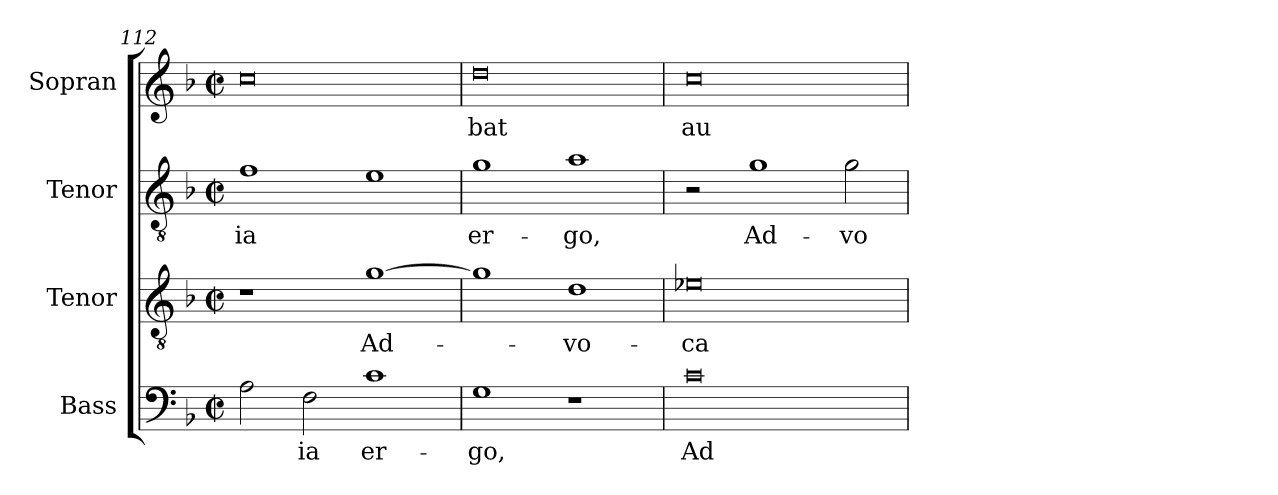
**kern	**text	**kern	**text	**kern	**text	**kern	**text
*part4	*part4	*part3	*part3	*part2	*part2	*part1	*part1
*staff4	*staff4	*staff3	*staff3	*staff2	*staff2	*staff1	*staff1
*I"Bass	*	*I"Tenor	*	*I"Tenor	*	*I"Sopran	*
*	*	*I'Tenor	*	*	*	*	*
*clefF4	*	*clefGv2	*	*clefGv2	*	*clefG2	*
*	*	*ITrd7c12	*	*ITrd7c12	*	*	*
*k[b-]	*	*k[b-]	*	*k[b-]	*	*k[b-]	*
*F:	*	*F:	*	*F:	*	*F:	*
*M2/2	*	*M2/2	*	*M2/2	*	*M2/2	*
*met(c|)	*	*met(c|)	*	*met(c|)	*	*met(c|)	*
=112	=112	=112	=112	=112	=112	=112	=112
!	!	!	!	!	!LO:LY:b:color=#000000	!	!
2Ai\	.	1r	.	1Fi	-ia	0cci	.
!	!LO:LY:b:color=#000000	!	!	!	!	!	!
2Fi\	-ia	.	.	.	.	.	.
!	!LO:LY:b:color=#000000	!	!	!	!	!	!
!	!	!	!LO:LY:b:color=#000000	!	!	!	!
1ci	er-	[>1Gi	Ad-	1Ei	.	.	.
=113	=113	=113	=113	=113	=113	=113	=113
!	!LO:LY:b:color=#000000	!	!	!	!	!	!
!	!	!	!	!	!LO:LY:b:color=#000000	!	!
!	!	!	!	!	!	!	!LO:LY:b:color=#000000
1Gi	-go,	1Gi]	.	1Gi	er-	0ddi	-bat
!	!	!	!LO:LY:b:color=#000000	!	!	!	!
!	!	!	!	!	!LO:LY:b:color=#000000	!	!
1r	.	1Di	-vo-	1Ai	-go,	.	.
=114	=114	=114	=114	=114	=114	=114	=114
!	!LO:LY:b:color=#000000	!	!	!	!	!	!
!	!	!	!LO:LY:b:color=#000000	!	!	!	!
!	!	!	!	!	!	!	!LO:LY:b:color=#000000
0ci	Ad-	0E-Xi	-ca-	2r	.	0cci	au-
!	!	!	!	!	!LO:LY:b:color=#000000	!	!
.	.	.	.	1Gi	Ad-	.	.
!	!	!	!	!	!LO:LY:b:color=#000000	!	!
.	.	.	.	2Gi\	-vo-	.	.
=	=	=	=	=	=	=	=
*-	*-	*-	*-	*-	*-	*-	*-
